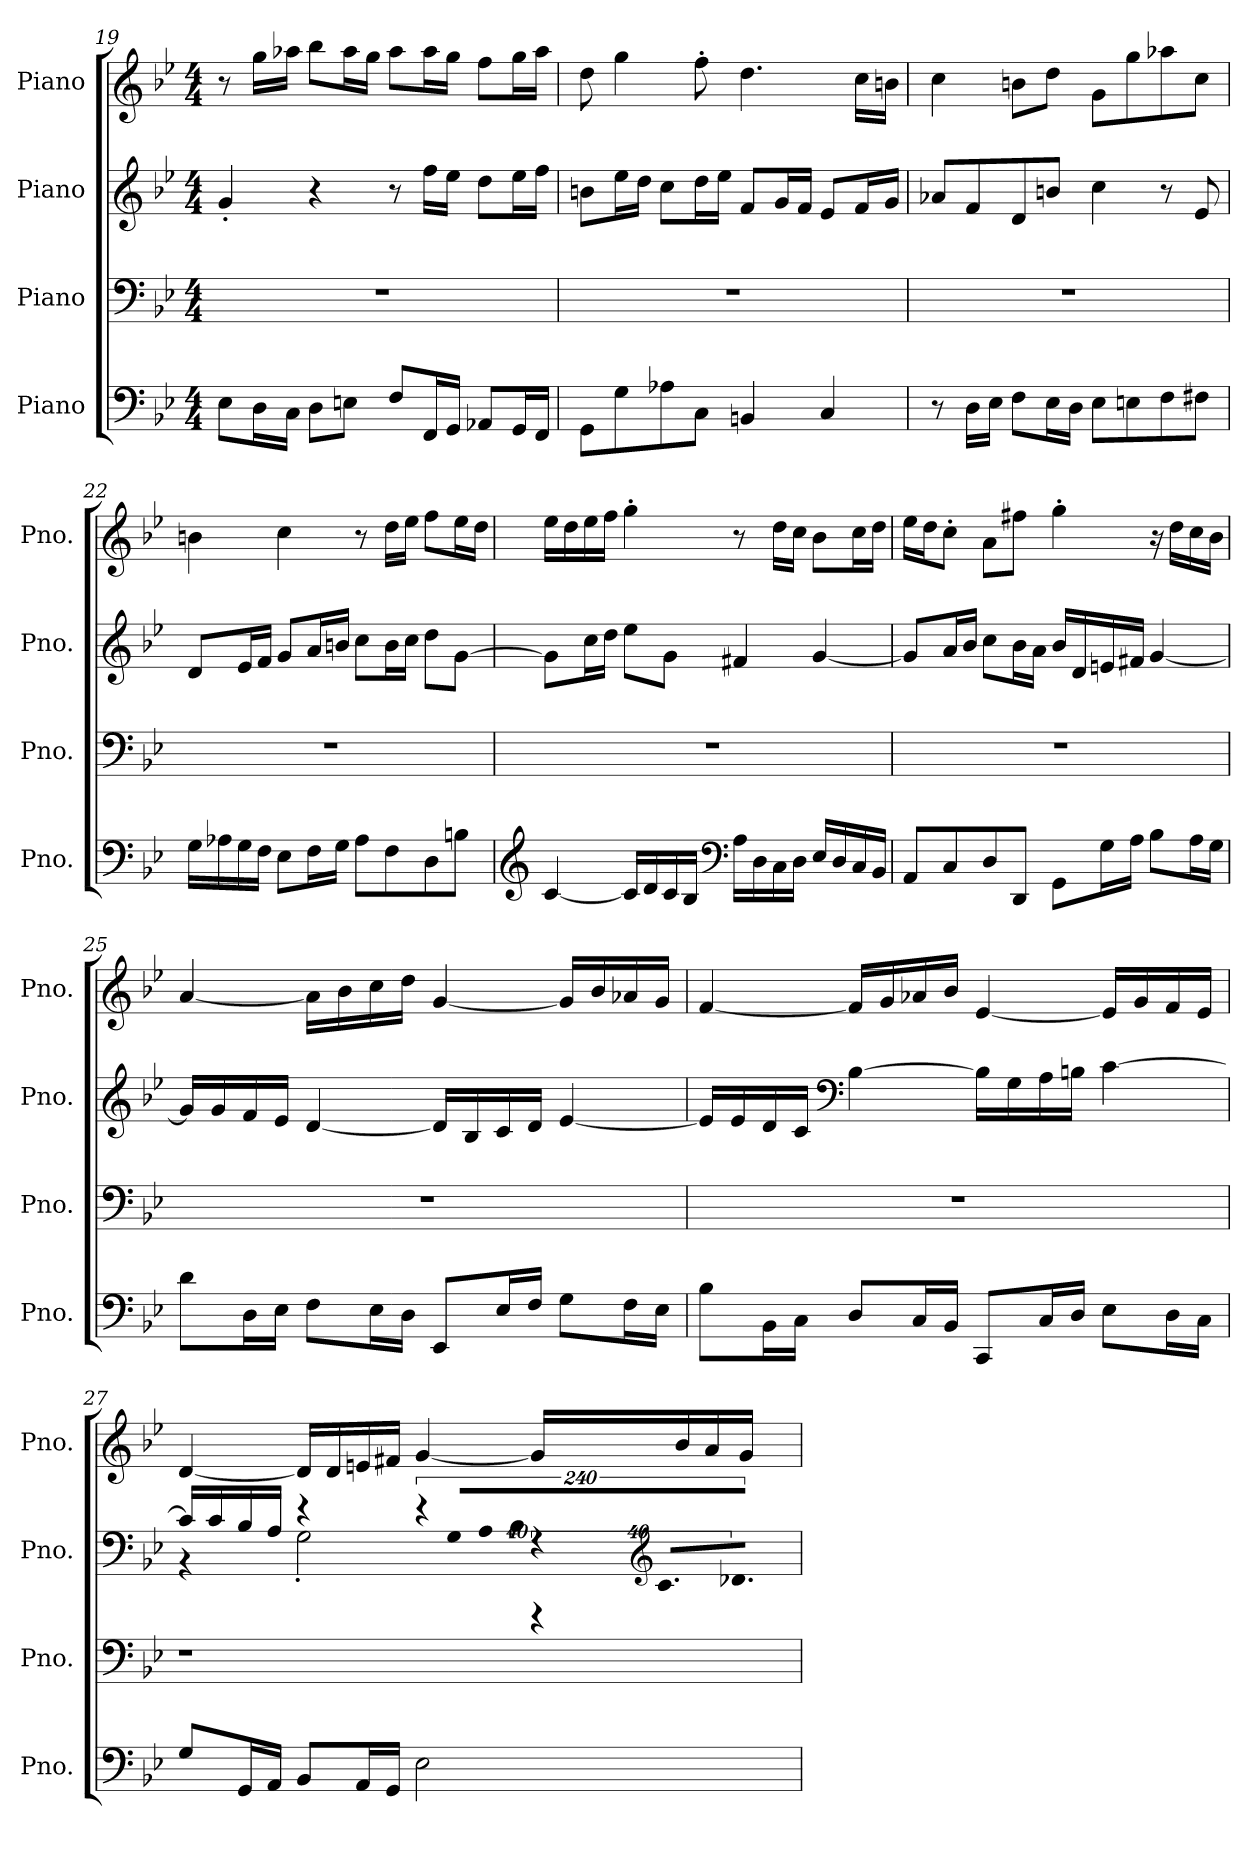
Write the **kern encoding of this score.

**kern	**kern	**kern	**kern
*part4	*part3	*part2	*part1
*staff4	*staff3	*staff2	*staff1
*I"Piano	*I"Piano	*I"Piano	*I"Piano
*I'Pno.	*I'Pno.	*I'Pno.	*I'Pno.
*clefF4	*clefF4	*clefG2	*clefG2
*k[b-e-]	*k[b-e-]	*k[b-e-]	*k[b-e-]
*M4/4	*M4/4	*M4/4	*M4/4
=19	=19	=19	=19
8E-\L	1r	4g'/	8r
16D\L	.	.	16gg\LL
16C\JJ	.	.	16aa-X\JJ
8D\L	.	4r	8bb-\L
8En\J	.	.	16aa-\L
.	.	.	16gg\JJ
8F/L	.	8r	8aa-\L
16FF/L	.	16ff\LL	16aa-\L
16GG/JJ	.	16ee-\JJ	16gg\JJ
8AA-X/L	.	8dd\L	8ff\L
16GG/L	.	16ee-\L	16gg\L
16FF/JJ	.	16ff\JJ	16aa-\JJ
=20	=20	=20	=20
8GG\L	1r	8bn\L	8dd\
8G\	.	16ee-\L	4gg\
.	.	16dd\JJ	.
8A-X\	.	8cc\L	.
8C\J	.	16dd\L	8ff'\
.	.	16ee-\JJ	.
4BBn/	.	8f/L	4.dd\
.	.	16g/L	.
.	.	16f/JJ	.
4C/	.	8e-/L	.
.	.	16f/L	16cc\LL
.	.	16g/JJ	16bn\JJ
!!LO:LB:g=z
=21	=21	=21	=21
8r	1r	8a-X/L	4cc\
16D\LL	.	8f/	.
16E-\JJ	.	.	.
8F\L	.	8d/	8bn\L
16E-\L	.	8bn/J	8dd\J
16D\JJ	.	.	.
8E-\L	.	4cc\	8g\L
8En\	.	.	8gg\
8F\	.	8r	8aa-X\
8F#X\J	.	8e-/	8cc\J
=22	=22	=22	=22
16G\LL	1r	8d/L	4bn\
16A-X\	.	.	.
16G\	.	16e-/L	.
16F\JJ	.	16f/JJ	.
8E-\L	.	8g/L	4cc\
16F\L	.	16a/L	.
16G\JJ	.	16bn/JJ	.
8A-\L	.	8cc\L	8r
8F\	.	16b\L	16dd\LL
.	.	16cc\JJ	16ee-\JJ
8D\	.	8dd\L	8ff\L
8Bn\J	.	[8g\J	16ee-\L
.	.	.	16dd\JJ
!!LO:LB:g=z
=23	=23	=23	=23
*clefG2	*	*	*
[4c/	1r	8g\L]	16ee-\LL
.	.	.	16dd\
.	.	16cc\L	16ee-\
.	.	16dd\JJ	16ff\JJ
16c/LL]	.	8ee-\L	4gg'\
16d/	.	.	.
16c/	.	8g\J	.
16B-/JJ	.	.	.
*clefF4	*	*	*
16A\LL	.	4f#X/	8r
16D\	.	.	.
16C\	.	.	16dd\LL
16D\JJ	.	.	16cc\JJ
16E-/LL	.	[4g/	8b-\L
16D/	.	.	.
16C/	.	.	16cc\L
16BB-/JJ	.	.	16dd\JJ
=24	=24	=24	=24
8AA/L	1r	8g/L]	16ee-\LL
.	.	.	16dd\J
8C/	.	16a/L	8cc'\J
.	.	16b-/JJ	.
8D/	.	8cc\L	8a\L
8DD/J	.	16b-\L	8ff#X\J
.	.	16a\JJ	.
8GG\L	.	16b-/LL	4gg'\
.	.	16d/	.
16G\L	.	16en/	.
16A\JJ	.	16f#X/JJ	.
8B-\L	.	[4g/	16r
.	.	.	16dd\LL
16A\L	.	.	16cc\
16G\JJ	.	.	16b-\JJ
!!LO:PB:g=z
=25	=25	=25	=25
8d\L	1r	16g/LL]	[4a/
.	.	16g/	.
16D\L	.	16f/	.
16E-\JJ	.	16e-/JJ	.
8F\L	.	[4d/	16a\LL]
.	.	.	16b-\
16E-\L	.	.	16cc\
16D\JJ	.	.	16dd\JJ
8EE-/L	.	16d/LL]	[4g/
.	.	16B-/	.
16E-/L	.	16c/	.
16F/JJ	.	16d/JJ	.
8G\L	.	[4e-/	16g/LL]
.	.	.	16b-/
16F\L	.	.	16a-X/
16E-\JJ	.	.	16g/JJ
=26	=26	=26	=26
8B-\L	1r	16e-/LL]	[4f/
.	.	16e-/	.
16BB-\L	.	16d/	.
16C\JJ	.	16c/JJ	.
*	*	*clefF4	*
8D/L	.	[4B-\	16f/LL]
.	.	.	16g/
16C/L	.	.	16a-X/
16BB-/JJ	.	.	16b-/JJ
8CC/L	.	16B-\LL]	[4e-/
.	.	16G\	.
16C/L	.	16A\	.
16D/JJ	.	16Bn\JJ	.
8E-\L	.	[4c\	16e-/LL]
.	.	.	16g/
16D\L	.	.	16f/
16C\JJ	.	.	16e-/JJ
!!LO:LB:g=z
=27	=27	=27	=27
*	*	*^	*
8G/L	1r	16c/LL]	4r	[4d/
.	.	16c/	.	.
16GG/L	.	16B-/	.	.
16AA/JJ	.	16A/JJ	.	.
8BB-/L	.	4r	2G'\	16d/LL]
.	.	.	.	16d/
16AA/L	.	.	.	16en/
16GG/JJ	.	.	.	16f#X/JJ
!	!	!LO:N:vis=16	!	!
2E-\	.	1920%137r	.	[4g/
!	!	!LO:N:vis=16	!	!
.	.	1920%137G/LL	.	.
!	!	!LO:N:vis=16	!	!
.	.	1920%137A/	.	.
!	!	!LO:N:vis=32	!	!
.	.	640%23B-/JJk	.	.
!	!	!LO:N:vis=32	!	!
.	.	640%23r	4r	16g/LL]
*	*	*clefG2	*	*
!	!	!LO:N:vis=16.	!	!
.	.	960%103c/LL	.	.
.	.	.	.	16b-/
.	.	.	.	16a/
!	!	!LO:N:vis=16.	!	!
.	.	960%103d-X/JJ	.	.
.	.	.	.	16g/JJ
1920ryy	1920ryy	.	1920ryy	1920ryy
*	*	*v	*v	*
=	=	=	=
*-	*-	*-	*-
